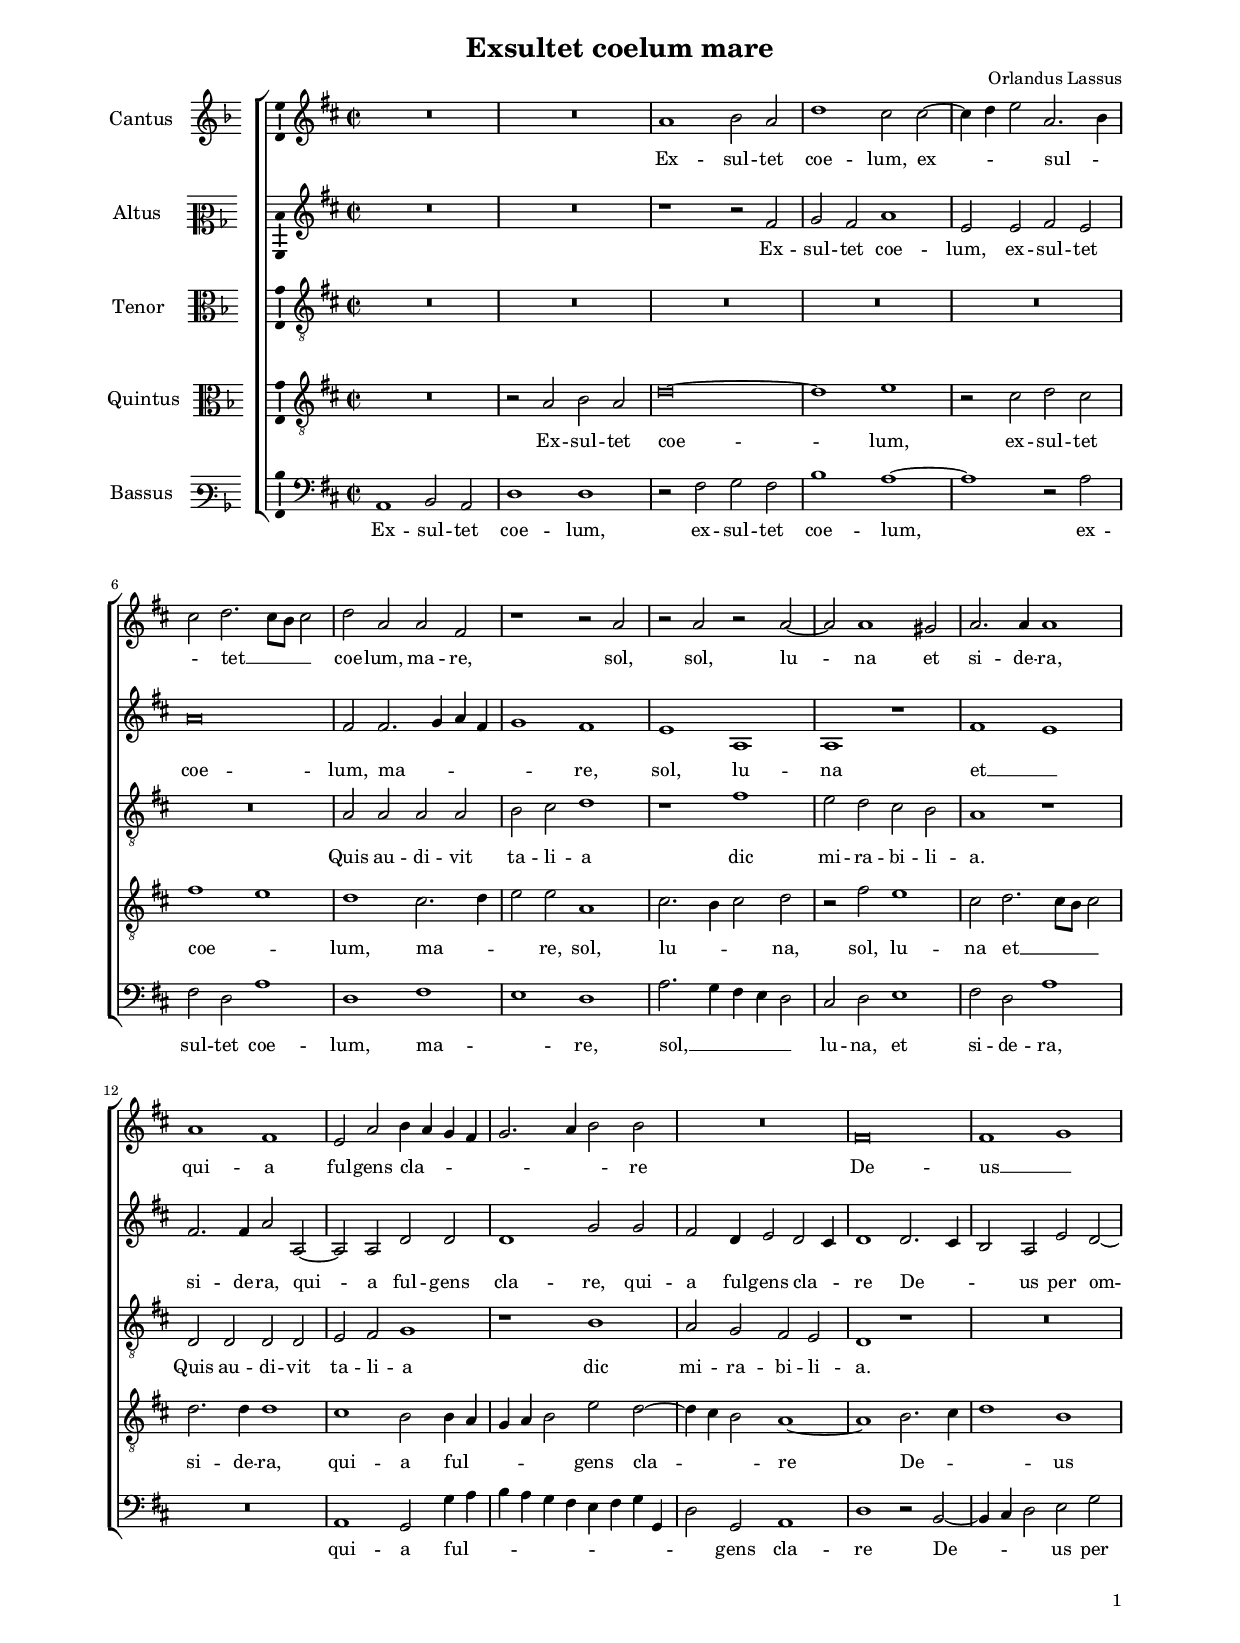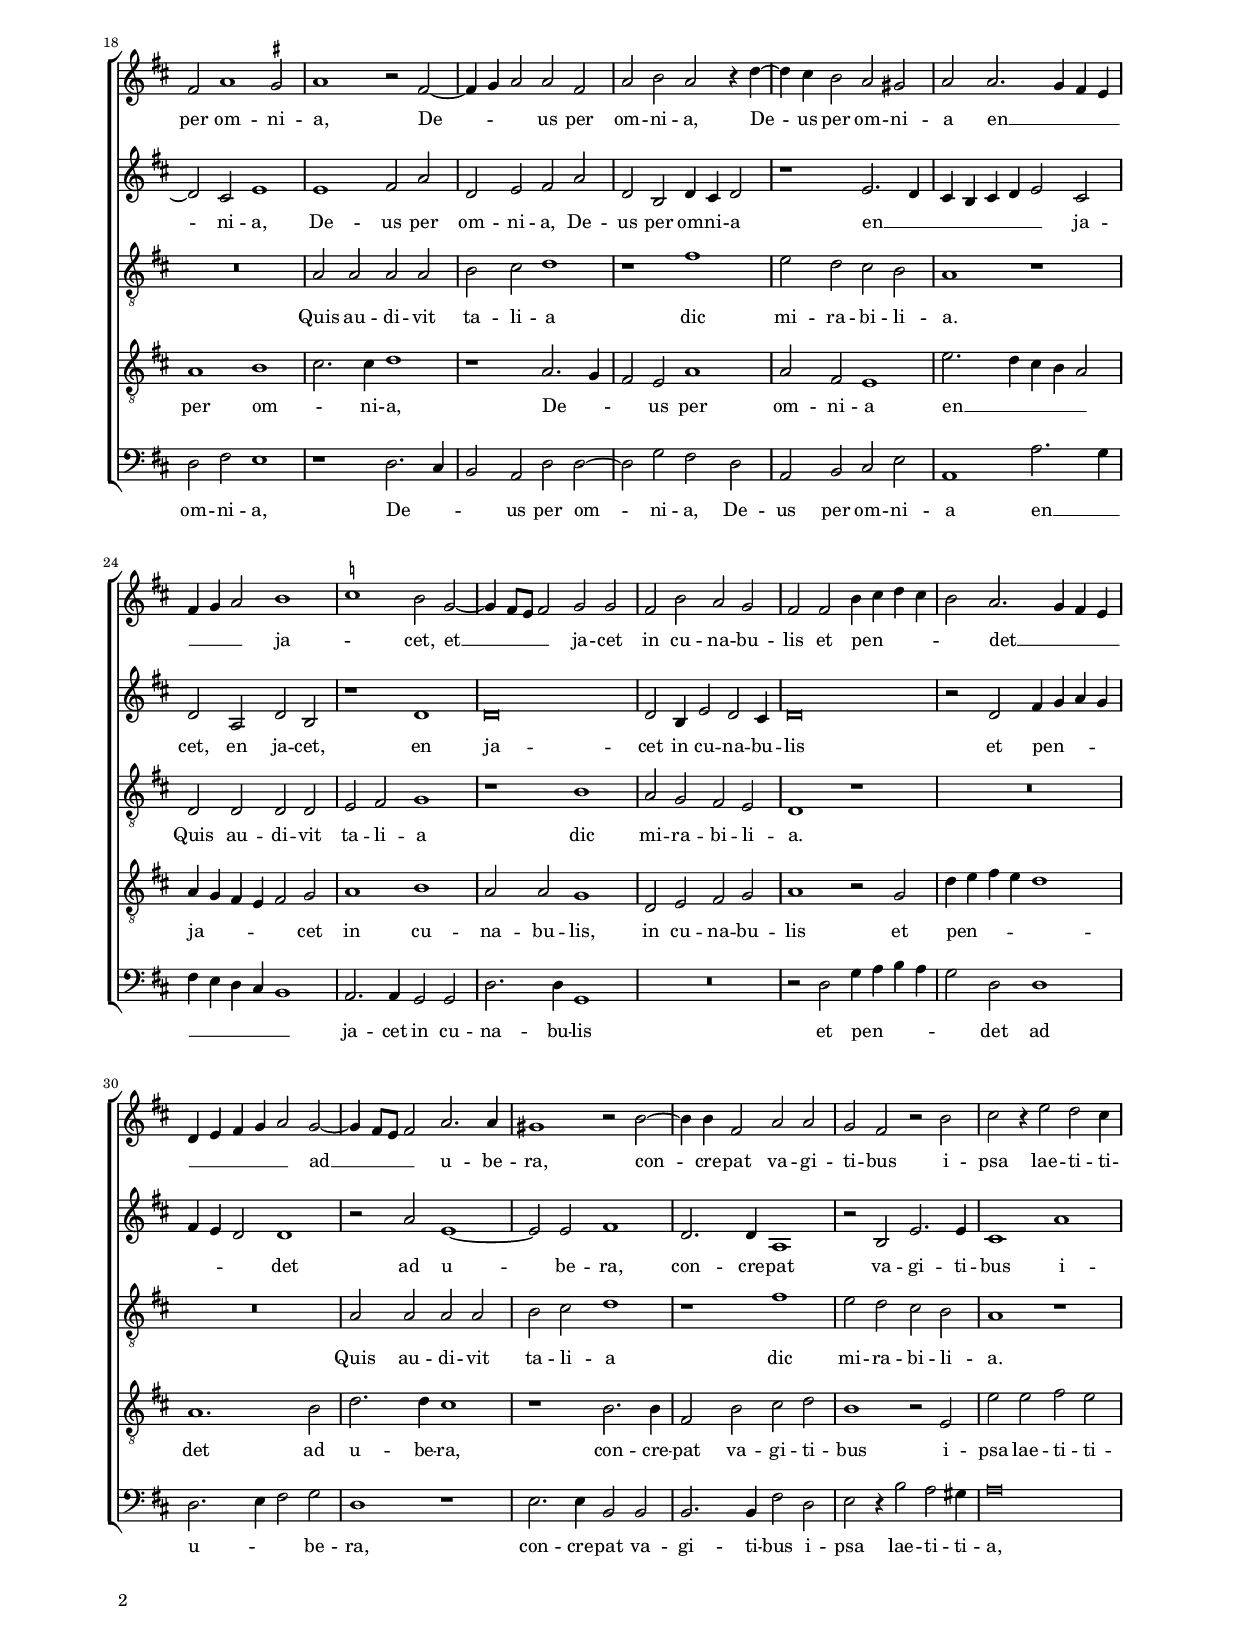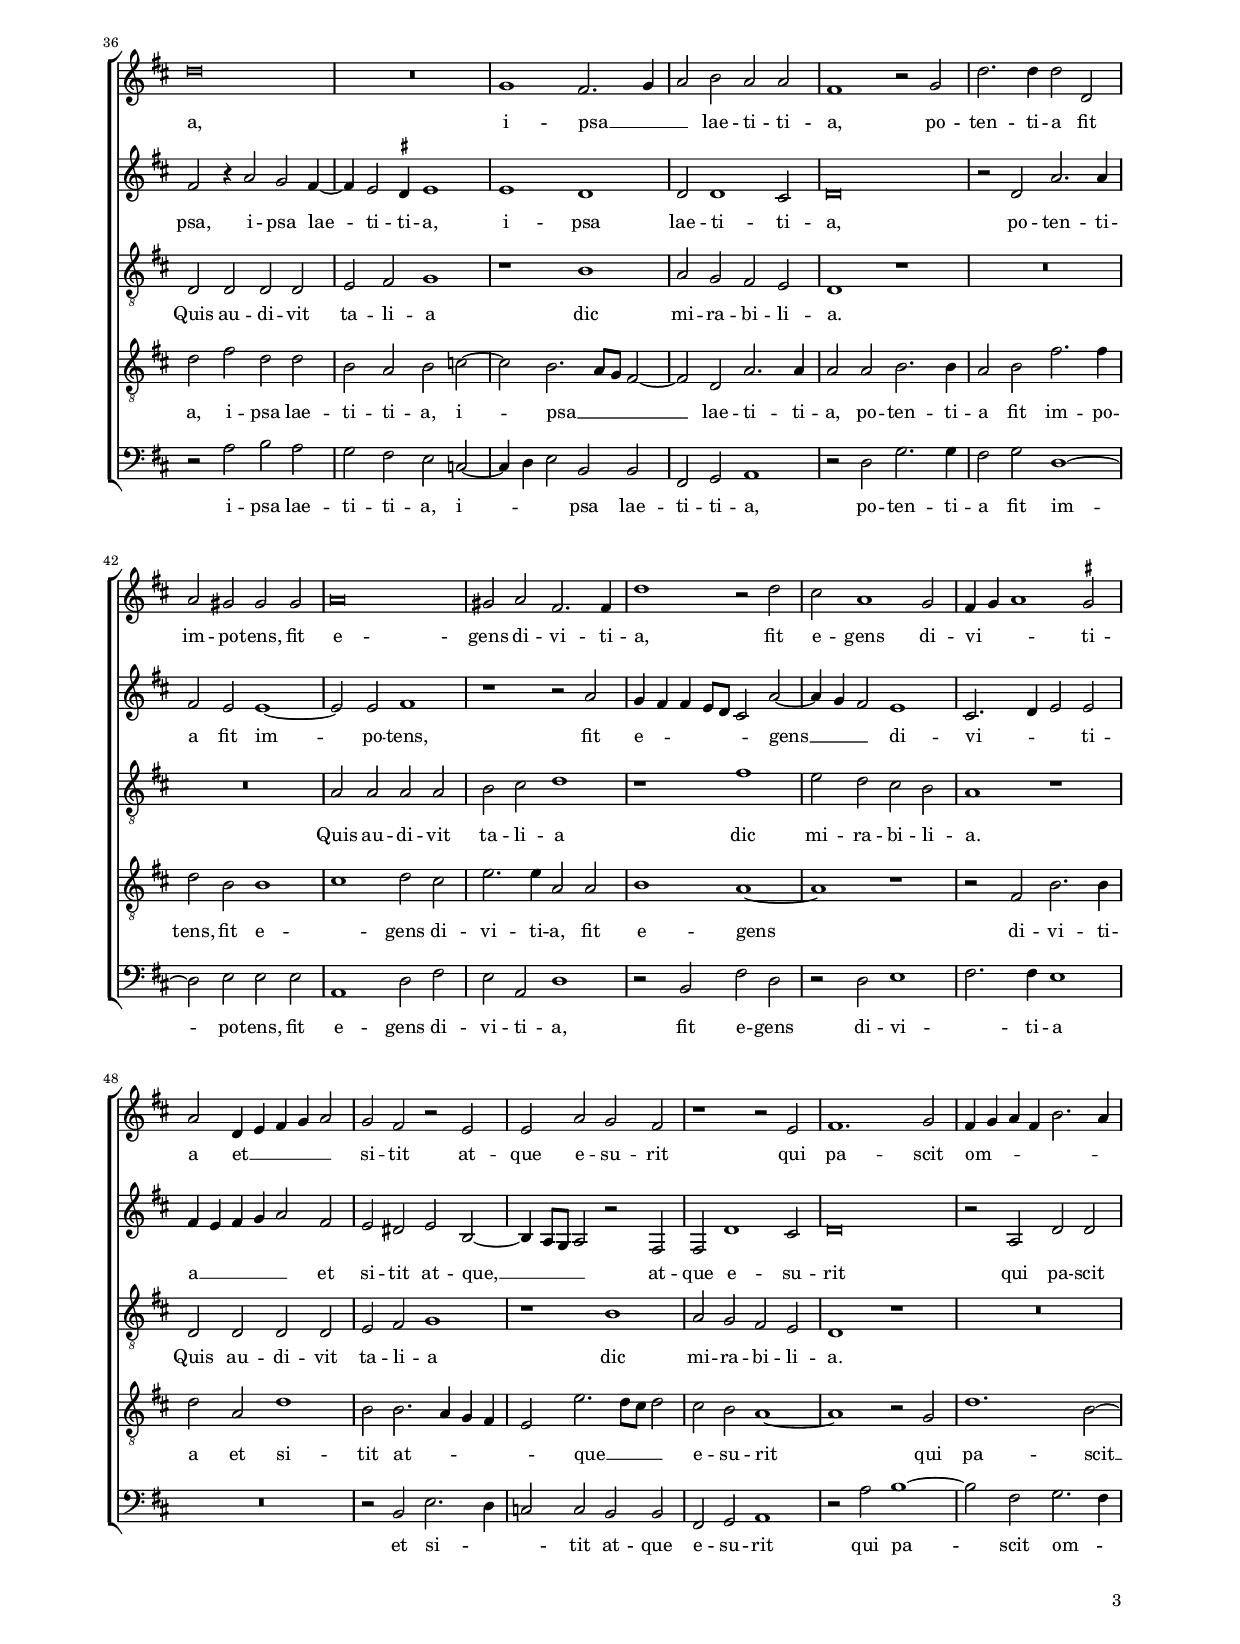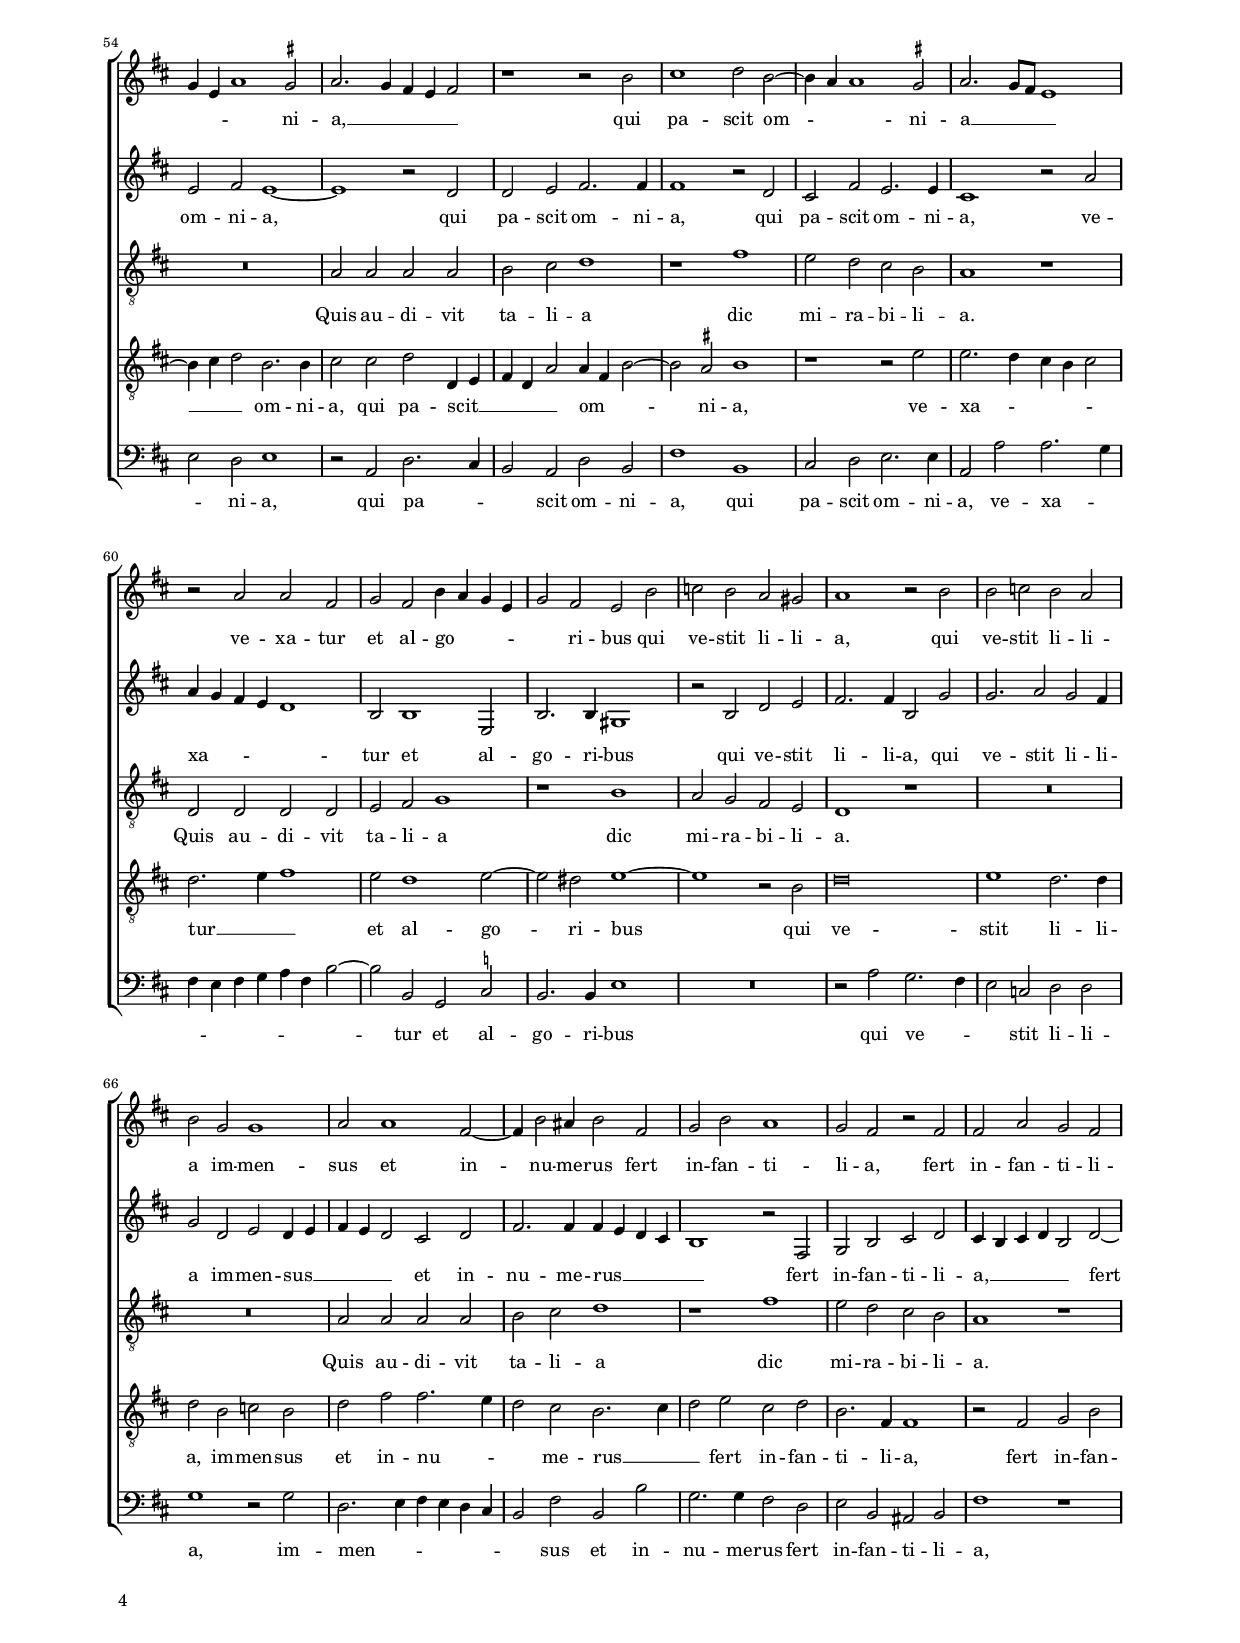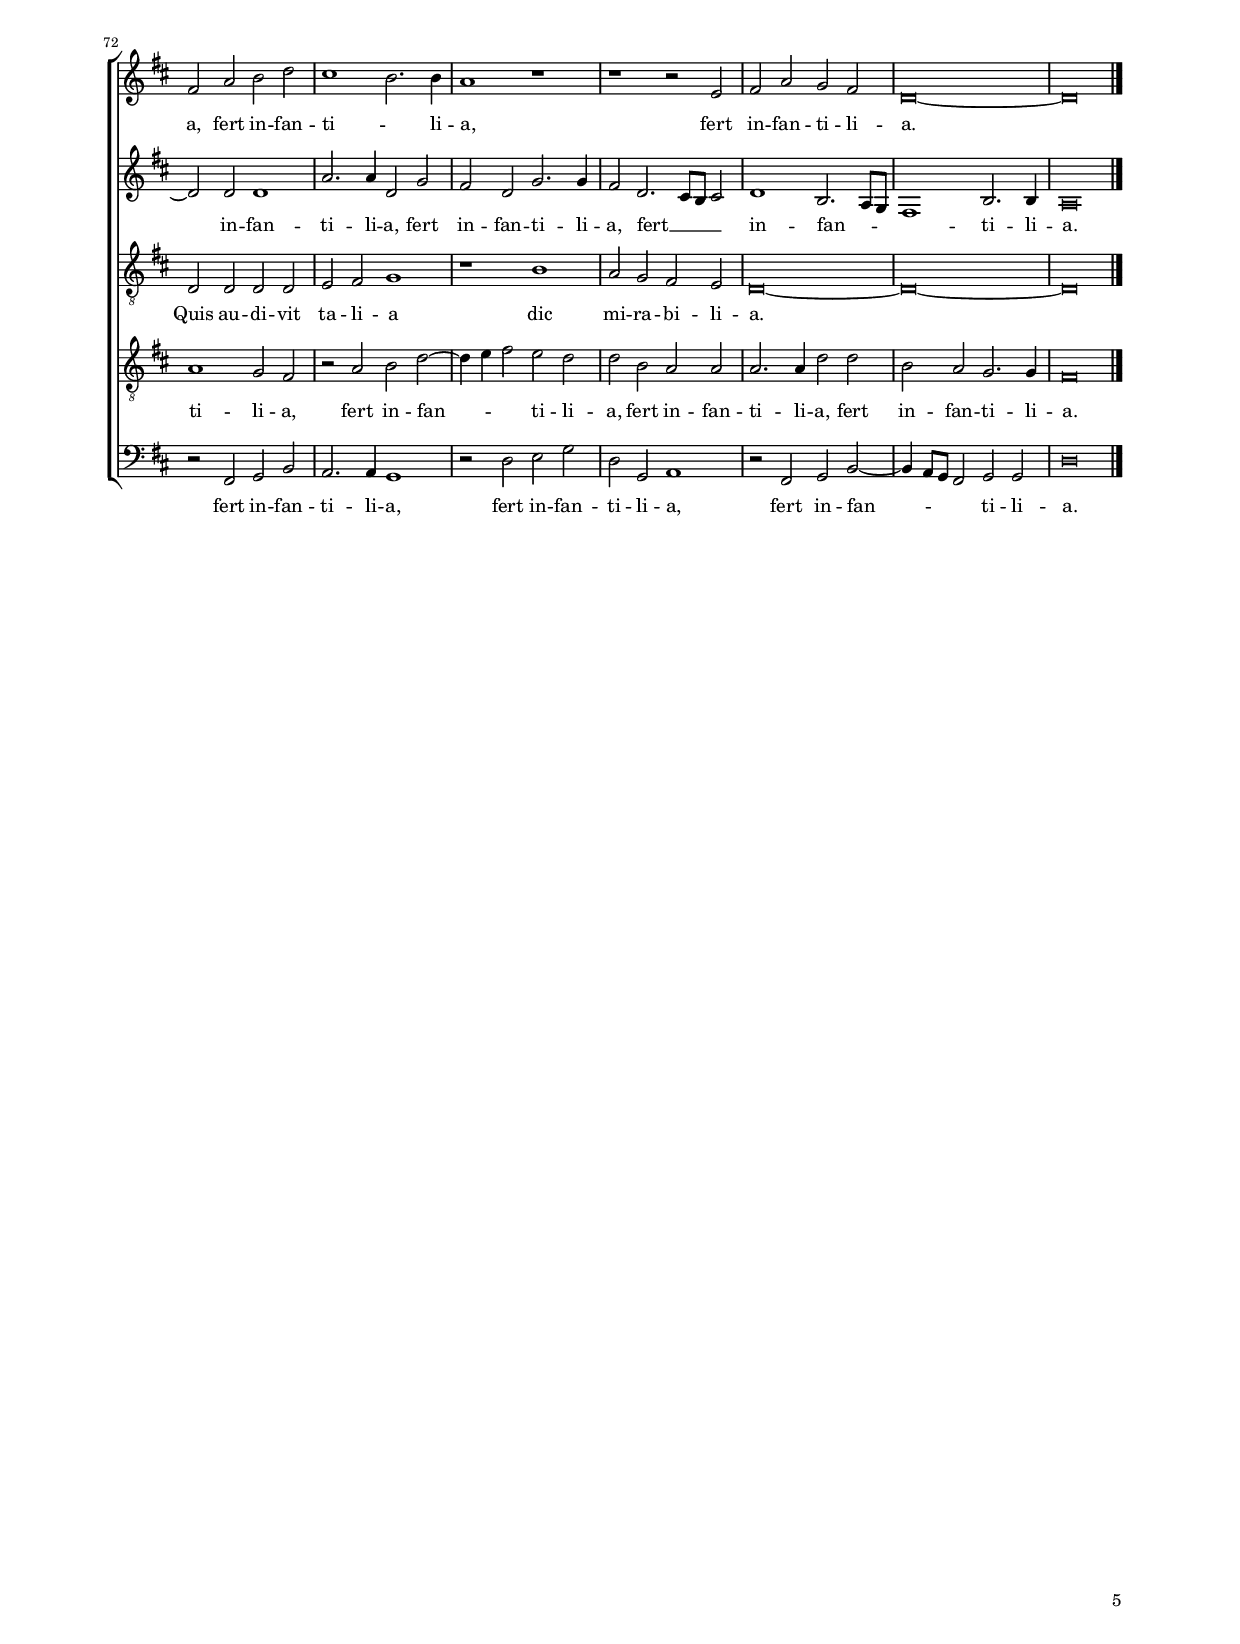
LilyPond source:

\header
{
  title="Exsultet coelum mare"
  composer="Orlandus Lassus"
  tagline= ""
}

\version "2.22.1"
\include "deutsch.ly"
#(set-global-staff-size 15)
% #(set-default-paper-size "letter")
#(ly:set-option 'point-and-click #f)

	
\paper
	{
    top-margin = 1.8 \cm
	bottom-margin = 1.2 \cm
	left-margin = 2 \cm
	right-margin = 2 \cm
	ragged-bottom = ##f
	ragged-last-bottom = ##t
	print-page-number = ##f
	score-system-spacing = #'((basic-distance . 16) (minimum-distance . 14) (padding . 5) (strechability . 150))
	system-system-spacing = #'((basic-distance . 16) (minimum-distance . 14) (padding . 5) (strechability . 150))
    oddFooterMarkup=\markup   \fill-line { "" \fromproperty #'page:page-number-string }
    evenFooterMarkup=\markup  \fill-line { \fromproperty #'page:page-number-string "" }
    last-bottom-spacing = #'((basic-distance . 12) (minimum-distance . 7) (padding . 4))
%   systems-per-page = 3
%	min-systems-per-page = 3
%	print-all-headers = ##t
%	print-first-page-number = ##t
%	first-page-number = 1
	}

	
global = {
	\key f \major
	\time 2/2 \set Score.measureLength = #(ly:make-moment 2/1)
    \set Score.tempoHideNote = ##t
    \tempo 2 = 90
    \skip 1*2*78 \bar "|."
	}

	ficta = { \once \set suggestAccidentals = ##t }
	
	forget = #(define-music-function (music) (ly:music?) #{
		\accidentalStyle forget
		$music
		\accidentalStyle default
		#})
	
	m = \melisma
	me = \melismaEnd



incipitcantus = \markup { \score {
	{
	\set Staff.instrumentName = \markup { \fontsize #1 "Cantus" }
	\key f \major
	\clef violin
	s4 \bar ""
	}
	\layout  {
	raggedright = ##t
	indent = 1.6 \cm
	line-width = 2.2\cm
	\context { \Staff \remove Time_signature_engraver }
	\override Staff.Clef.Y-extent = #'(0 . 0)
	}} \hspace #1 }
	
      
incipitaltus = \markup { \score {
	{
	\set Staff.instrumentName = \markup { \fontsize #1 "Altus" }
	\key f \major
	\clef mezzosoprano
	s4 \bar ""
	}
	\layout  {
	raggedright = ##t
	indent = 1.6 \cm
	line-width = 2.2\cm
	\context { \Staff \remove Time_signature_engraver }
	\override Staff.Clef.Y-extent = #'(0 . 0)
	}} \hspace #1 }


incipittenor = \markup { \score {
	{
	\set Staff.instrumentName = \markup { \fontsize #1 "Tenor" }
	\key f \major
	\clef alto
	s4 \bar ""
	}
	\layout  {
	raggedright = ##t
	indent = 1.6 \cm
	line-width = 2.2\cm
	\context { \Staff \remove Time_signature_engraver }
	\override Staff.Clef.Y-extent = #'(0 . 0)
	}} \hspace #1 }
      
      
incipitquintus = \markup { \score {
	{
	\set Staff.instrumentName = \markup { \fontsize #1 "Quintus" }
	\key f \major
	\clef alto
	s4 \bar ""
	}
	\layout  {
	raggedright = ##t
	indent = 1.6 \cm
	line-width = 2.2\cm
	\context { \Staff \remove Time_signature_engraver }
	\override Staff.Clef.Y-extent = #'(0 . 0)
	}} \hspace #1 }
      
      
incipitbassus = \markup { \score {
	{
	\set Staff.instrumentName = \markup { \fontsize #1 "Bassus" }
	\key f \major
	\clef varbaritone
	s4 \bar ""
	}
	\layout  {
	raggedright = ##t
	indent = 1.6 \cm
	line-width = 2.2\cm
	\context { \Staff \remove Time_signature_engraver }
	\override Staff.Clef.Y-extent = #'(0 . 0)
	}} \hspace #1 }


cantus =  \relative c''
	{
	R\breve
	R\breve
	c1 d2 c
	f1 e2 e~
%5
	e4 \m f g2 \me c,2. \m d4 |
	e2 \me f2. \m e8 d e2 \me
	f2 c c a
	r1 r2 c
	r2 c r2 c~
%10
	c2 c1 h2 |
	c2. c4 c1
	c1 a
	g2 c d4 \m c b a
	b2. c4 d2 \me d
%15
	R\breve |
	a\breve
	a1 \m b \me
	a2 c1 \ficta h2
	c1 r2 a~
%20
	a4 \m b c2 \me c a |
	c2 d c r4 f~
	f4 e d2 c h
	c2 c2. \m b4 a g
	a4 b c2 \me d1 \m
%25
	\ficta es1 \me d2 b~ |
	b4 \m a8 g a2 \me b b
	a2 d c b
	a2 a d4 \m e f e
	d2 \me c2. \m b4 a g
%30
	f4 g a b c2 \me b~ |
	b4 \m a8 g a2 \me c2. c4
	h1 r2 d~
	d4 d a2 c c
	b2 a r d
%35
	e2 r4 g2 f e4 |
	f\breve
	R\breve
	b,1 a2. \m b4
	c2 \me d c c
%40
	a1 r2 b |
	f'2. f4 f2 f,
	c'2 h h h
	c\breve
	h2 c a2. a4
%45
	f'1 r2 f |
	e2 c1 b2
	a4 \m b c1 \me \ficta h2
	c2 f,4 \m g a b c2 \me
	b2 a r g
%50
	g2 c b a |
	r1 r2 g
	a1. b2
	a4 \m b c a d2. c4
	b4 g c1 \me \ficta h2
%55
	c2. \m b4 a g a2 \me |
	r1 r2 d
	e1 f2 d~
	d4 \m c c1 \me \ficta h2
	c2. \m b8 a g1 \me
%60
	r2 c c a |
	b2 a d4 \m c b g
	b2 \me a g d'
	es2 d c h
	c1 r2 d
%65
	d2 es d c |
	d2 b b1
	c2 c1 a2~
	a4 d2 cis4 d2 a
	b2 d c1
%70
	b2 a r a |
	a2 c b a
	a2 c d f
	e1 \m d2. \me d4
	c1 r
%75
	r1 r2 g |
	a2 c b a
	f\breve~
	f\breve |
	}


altus =  \relative c'
	{
	R\breve
	R\breve
	r1 r2 a'
	b2 a c1
%5
	g2 g a g |
	c\breve
	a2 a2. \m  b4 c a
	b1 \me a
	g1 c,
%10
	c1 r |
	a'1 \m g \me
	a2. a4 c2 c,~
	c2 c f f
	f1 b2 b
%15
	a2 f4 g2 f \m e4 \me |
	f1 f2. \m e4
	d2 \me c g' f~
	f2 e g1
	g1 a2 c
%20
	f,2 g a c |
	f,2 d f4 e f2
	r1 g2. \m f4
	e4 d e f g2 \me e
	f2 c f d
%25
	r1 f |
	f\breve
	f2 d4 g2 f2 e4
	f\breve
	r2 f a4 \m b c b
%30
	a4 g f2 \me f1 |
	r2 c' g1~
	g2 g a1
	f2. f4 c1
	r2 d g2. g4
%35
	e1 c' |
	a2 r4 c2 b a4~
	a4 g2 \ficta fis4 g1
	g1 f
	f2 f1 e2
%40
	f\breve |
	r2 f c'2. c4
	a2 g g1~
	g2 g a1
	r1 r2 c
%45
	b4 \m a a g8 f e2 \me c'~ |
	c4 \m b a2 \me g1
	e2. \m f4 g2 \me g
	a4 \m g a b c2 \me a
	g2 fis g d~
%50
	d4 \m c8 b c2 \me r a |
	a2 f'1 e2
	f\breve
	r2 c f f
	g2 a g1~
%55
	g1 r2 f |
	f2 g a2. a4
	a1 r2 f
	e2 a g2. g4
	e1 r2 c'
%60
	c4 \m b a g f1 \me |
	d2 d1 g,2
	d'2. d4 h1
	r2 d f g
	a2. a4 d,2 b'
%65
	b2. c2 b2 a4 |
	b2 f g f4 \m g
	a4 g f2 \me e f
	a2. a4 a \m g f e
	d1 \me r2 a
%70
	b2 d e f |
	e4 \m d e f d2 \me f~
	f2 f f1
	c'2. c4 f,2 b
	a2 f b2. b4
%75
	a2 f2. \m e8 d e2 \me |
	f1 d2. \m c8 b
	a1 \me d2. d4
	c\breve |
	}


tenor =  \relative c'
	{
	R\breve
	R\breve
	R\breve
	R\breve
%5
	R\breve |
	R\breve
	c2 c c c
	d2 e f1
	r1 a
%10
	g2 f e d |
	c1 r
	f,2 f f f
	g2 a b1
	r1 d
%15
	c2 b a g |
	f1 r
	R\breve
	R\breve
	c'2 c c c
%20
	d2 e f1 |
	r1 a
	g2 f e d
	c1 r
	f,2 f f f
%25
	g2 a b1 |
	r1 d
	c2 b a g
	f1 r
	R\breve
%30
	R\breve |
	c'2 c c c
	d2 e f1
	r1 a
	g2 f e d
%35
	c1 r |
	f,2 f f f
	g2 a b1
	r1 d
	c2 b a g
%40
	f1 r |
	R\breve
	R\breve
	c'2 c c c
	d2 e f1
%45
	r1 a |
	g2 f e d
	c1 r
	f,2 f f f
	g2 a b1
%50
	r1 d |
	c2 b a g
	f1 r
	R\breve
	R\breve
%55
	c'2 c c c |
	d2 e f1
	r1 a
	g2 f e d
	c1 r
%60
	f,2 f f f |
	g2 a b1
	r1 d
	c2 b a g
	f1 r
%65
	R\breve |
	R\breve
	c'2 c c c
	d2 e f1
	r1 a
%70
	g2 f e d |
	c1 r
	f,2 f f f
	g2 a b1
	r1 d
%75
	c2 b a g |
	f\breve~
	f\breve~
	f\breve |
	}


quintus  =  \relative c'
	{
	R\breve
	r2 c d c
	f\breve~
	f1 g
%5
	r2 e f e |
	a1 \m g \me
	f1 e2. \m f4
	g2 \me g c,1
	e2. \m d4 e2 \me f
%10
	r2 a g1 |
	e2 f2. \m e8 d e2 \me
	f2. f4 f1
	e1  d2 d4 \m c
	b4 c d2 \me g f~
%15
	f4 \m e d2 \me c1~ |
	c1 d2. \m e4
	f1 \me d
	c1 d \m
	e2. \me e4 f1
%20
	r1 c2. \m b4 |
	a2 \me g c1
	c2 a g1
	g'2. \m f4 e d c2 \me
	c4 \m b a g a2 \me b
%25
	c1 d |
	c2 c b1
	f2 g a b
	c1 r2 b
	f'4 \m g a g f1 \me
%30
	c1. d2 |
	f2. f4 e1
	r1 d2. d4
	a2 d e f
	d1 r2 g,
%35
	g'2 g a g |
	f2 a f f
	d2 c d es~
	es2 d2. \m c8 b a2~
	a2 \me f c'2. c4
%40
	c2 c d2. d4 |
	c2 d a'2. a4
	f2 d d1 \m
	e1 \me f2 e
	g2. g4 c,2 c
%45
	d1 c~ |
	c1 r
	r2 a d2. d4
	f2 c f1
	d2 d2. \m c4 b a
%50
	g2 \me g'2. \m f8 e f2 \me |
	e2 d c1~
	c1 r2 b
	f'1. d2~
	d4 \m e f2 \me d2. d4
%55
	e2 e f f,4 \m g |
	a4 f c'2 \me c4 \m a d2~
	d2 \me \ficta cis d1
	r1 r2 g
	g2. \m f4 e d e2 \me
%60
	f2. \m g4 a1 \me |
	g2 f1 g2~
	g2 fis g1~
	g1 r2 d
	f\breve
%65
	g1 f2. f4 |
	f2 d es d
	f2 a a2. \m g4
	f2 \me e d2. \m e4
	f2 \me g e f
%70
	d2. a4 a1 |
	r2 a b d
	c1 b2 a
	r2 c d f~
	f4 \m g a2 \me g f
%75
	f2 d c c |
	c2. c4 f2 f
	d2 c b2. b4
	a\breve |
	}


bassus  =  \relative c
	{
	c1 d2 c
	f1 f
	r2 a b a
	d1 c~
%5
	c1 r2 c |
	a2 f c'1
	f,1 a \m
	g1 \me f
	c'2. \m b4 a g f2 \me
%10
	e2 f g1 |
	a2 f c'1
	R\breve
	c,1 b2 b'4 \m c
	d4 c b a g a b b,
%15
	f'2 \me b, c1 |
	f1 r2 d~
	d4 \m e f2 \me g b
	f2 a g1
	r1 f2. \m e4
%20
	d2 \me c f f~ |
	f2 b a f
	c2 d e g
	c,1 c'2. \m b4
	a4 g f e d1 \me
%25
	c2. c4 b2 b |
	f'2. f4 b,1
	R\breve
	r2 f' b4 \m c d c
	b2 \me f f1
%30
	f2. \m g4 a2 \me b |
	f1 r
	g2. g4 d2 d
	d2. d4 a'2 f
	g2 r4 d'2 c2 h4
%35
	c\breve |
	r2 c d c
	b2 a g es~
	es4 \m f g2 \me d d
	a2 b c1
%40
	r2 f b2. b4 |
	a2 b f1~
	f2 g g g
	c,1 f2 a
	g2 c, f1
%45
	r2 d a' f |
	r2 f g1 \m
	a2. \me a4 g1
	R\breve
	r2 d g2. \m f4
%50
	es2 \me es d d |
	a2 b c1
	r2 c' d1~
	d2 a b2. \m a4
	g2 \me f g1
%55
	r2 c, f2. \m e4 |
	d2 \me c f d
	a'1 d,
	e2 f g2. g4
	c,2 c' c2. \m b4
%60
	a4 g a b c a d2~ |
	d2 \me d, b \ficta es
	d2. d4 g1
	R\breve
	r2 c b2. \m a4
%65
	g2 \me es f f |
	b1 r2 b
	f2. \m g4 a g f e
	d2 \me a' d, d'
	b2. b4 a2 f
%70
	g2 d cis d |
	a'1 r
	r2 a, b d
	c2. c4 b1
	r2 f' g b
%75
	f2 b, c1 |
	r2 a b d~
	d4 \m c8 b a2 \me b b
	f'\breve |
	}

lyricscantus = \lyricmode {
	Ex -- sul -- tet coe -- lum,
	ex -- sul -- tet __ coe -- lum,
	ma -- re, sol, sol, lu -- na et si -- de -- ra,
	qui -- a ful -- gens cla -- re De -- us __ per om -- ni -- a,
	De -- us per om -- ni -- a,
	De -- us per om -- ni -- a
	en __ ja -- cet,
	et __ ja -- cet in cu -- na -- bu -- lis
	et pen -- det __ ad __ u -- be -- ra,
	con -- cre -- pat va -- gi -- ti -- bus i -- psa lae -- ti -- ti -- a,
	i -- psa __ lae -- ti -- ti -- a,
	po -- ten -- ti -- a fit im -- po -- tens,
	fit e -- gens di -- vi -- ti -- a,
	fit e -- gens di -- vi -- ti -- a
	et __ si -- tit at -- que e -- su -- rit
	qui pa -- scit om -- ni -- a, __
	qui pa -- scit om -- ni -- a __
	ve -- xa -- tur et al -- go -- ri -- bus qui ve -- stit li -- li -- a,
	qui ve -- stit li -- li -- a
	im -- men -- sus et in -- nu -- me -- rus fert in -- fan -- ti -- li -- a,
	fert in -- fan -- ti -- li -- a,
	fert in -- fan -- ti -- li -- a,
	fert in -- fan -- ti -- li -- a.
	}


lyricsaltus = \lyricmode {
	Ex -- sul -- tet coe -- lum,
	ex -- sul -- tet coe -- lum,
	ma -- re, sol, lu -- na et __ si -- de -- ra,
	qui -- a ful -- gens cla -- re,
	qui -- a ful -- gens cla -- re De -- us per om -- ni -- a,
	De -- us per om -- ni -- a,
	De -- us per om -- ni -- a
	en __ ja -- cet,
	en ja -- cet,
	en ja -- cet in cu -- na -- bu -- lis
	et pen -- det ad u -- be -- ra,
	con -- cre -- pat va -- gi -- ti -- bus i -- psa,
	i -- psa lae -- ti -- ti -- a,
	i -- psa lae -- ti -- ti -- a,
	po -- ten -- ti -- a fit im -- po -- tens,
	fit e -- gens __ di -- vi -- ti -- a __
	et si -- tit at -- que, __
	at -- que e -- su -- rit
	qui pa -- scit om -- ni -- a,
	qui pa -- scit om -- ni -- a,
	qui pa -- scit om -- ni -- a,
	ve -- xa -- tur et al -- go -- ri -- bus qui ve -- stit li -- li -- a,
	qui ve -- stit li -- li -- a
	im -- men -- sus __ et in -- nu -- me -- rus __ fert in -- fan -- ti -- li -- a, __
	fert in -- fan -- ti -- li -- a,
	fert in -- fan -- ti -- li -- a,
	fert __ in -- fan -- ti -- li -- a.
	}


lyricstenor = \lyricmode {
	Quis au -- di -- vit ta -- li -- a
	dic mi -- ra -- bi -- li -- a.
	Quis au -- di -- vit ta -- li -- a
	dic mi -- ra -- bi -- li -- a.
	Quis au -- di -- vit ta -- li -- a
	dic mi -- ra -- bi -- li -- a.
	Quis au -- di -- vit ta -- li -- a
	dic mi -- ra -- bi -- li -- a.
	Quis au -- di -- vit ta -- li -- a
	dic mi -- ra -- bi -- li -- a.
	Quis au -- di -- vit ta -- li -- a
	dic mi -- ra -- bi -- li -- a.
	Quis au -- di -- vit ta -- li -- a
	dic mi -- ra -- bi -- li -- a.
	Quis au -- di -- vit ta -- li -- a
	dic mi -- ra -- bi -- li -- a.
	Quis au -- di -- vit ta -- li -- a
	dic mi -- ra -- bi -- li -- a.
	Quis au -- di -- vit ta -- li -- a
	dic mi -- ra -- bi -- li -- a.
	Quis au -- di -- vit ta -- li -- a
	dic mi -- ra -- bi -- li -- a.
	Quis au -- di -- vit ta -- li -- a
	dic mi -- ra -- bi -- li -- a.
	}


lyricsquintus = \lyricmode {
	Ex -- sul -- tet coe -- lum,
	ex -- sul -- tet coe -- lum,
	ma -- re, sol, lu -- na,
	sol, lu -- na et __ si -- de -- ra,
	qui -- a ful -- gens cla -- re De -- us per om -- ni -- a,
	De -- us per om -- ni -- a
	en __ ja -- cet in cu -- na -- bu -- lis,
	in cu -- na -- bu -- lis
	et pen -- det ad u -- be -- ra,
	con -- cre -- pat va -- gi -- ti -- bus i -- psa lae -- ti -- ti -- a,
	i -- psa lae -- ti -- ti -- a,
	i -- psa __ lae -- ti -- ti -- a,
	po -- ten -- ti -- a fit im -- po -- tens,
	fit e -- gens di -- vi -- ti -- a,
	fit e -- gens di -- vi -- ti -- a
	et si -- tit at -- que __ e -- su -- rit
	qui pa -- scit __ om -- ni -- a,
	qui pa -- scit __ om -- ni -- a,
	ve -- xa -- tur __ et al -- go -- ri -- bus qui ve -- stit li -- li -- a,
	im -- men -- sus et in -- nu -- me -- rus __ fert in -- fan -- ti -- li -- a,
	fert in -- fan -- ti -- li -- a,
	fert in -- fan -- ti -- li -- a,
	fert in -- fan -- ti -- li -- a,
	fert in -- fan -- ti -- li -- a.
	}


lyricsbassus = \lyricmode {
	Ex -- sul -- tet coe -- lum,
	ex -- sul -- tet coe -- lum,
	ex -- sul -- tet coe -- lum,
	ma -- re, sol, __ lu -- na, et si -- de -- ra,
	qui -- a ful -- gens cla -- re De -- us per om -- ni -- a,
	De -- us per om -- ni -- a,
	De -- us per om -- ni -- a
	en __ ja -- cet in cu -- na -- bu -- lis
	et pen -- det ad u -- be -- ra,
	con -- cre -- pat va -- gi -- ti -- bus i -- psa lae -- ti -- ti -- a,
	i -- psa lae -- ti -- ti -- a,
	i -- psa lae -- ti -- ti -- a,
	po -- ten -- ti -- a fit im -- po -- tens,
	fit e -- gens di -- vi -- ti -- a,
	fit e -- gens di -- vi -- ti -- a
	et si -- tit at -- que e -- su -- rit
	qui pa -- scit om -- ni -- a,
	qui pa -- scit om -- ni -- a,
	qui pa -- scit om -- ni -- a,
	ve -- xa -- tur et al -- go -- ri -- bus qui ve -- stit li -- li -- a,
	im -- men -- sus et in -- nu -- me -- rus fert in -- fan -- ti -- li -- a,
	fert in -- fan -- ti -- li -- a,
	fert in -- fan -- ti -- li -- a,
	fert in -- fan -- ti -- li -- a.
	}


\score
{  
    \transpose f d {
	\new ChoirStaff \with { \override StaffGrouper.staff-staff-spacing.basic-distance = #12 }
	<<

	\new Staff << \global
	\new Voice="v1" {
		\set Staff.instrumentName=\incipitcantus
%		\set Staff.instrumentName= "S"
		\set Staff.midiInstrument = "reed organ"
		\clef violin
		\cantus }
	\new Lyrics \lyricsto "v1" {\lyricscantus }
	>>


	\new Staff << \global
	\new Voice="v2" {
		\set Staff.instrumentName=\incipitaltus
%		\set Staff.instrumentName= "A"
		\set Staff.midiInstrument = "reed organ"
        \clef violin % "G_8"
		\altus}
	\new Lyrics \lyricsto "v2" {\lyricsaltus }
	>>


	\new Staff << \global
	\new Voice="v3" {
		\set Staff.instrumentName=\incipittenor
%		\set Staff.instrumentName= "T"
		\set Staff.midiInstrument = "reed organ"
		\clef "G_8"
		\tenor }
	\new Lyrics \lyricsto "v3" {\lyricstenor }
	>>


	\new Staff << \global
	\new Voice="v5" {
		\set Staff.instrumentName=\incipitquintus
%		\set Staff.instrumentName= "Q"
		\set Staff.midiInstrument = "reed organ"
		\clef "G_8"
		\quintus}
	\new Lyrics \lyricsto "v5" {\lyricsquintus }
	>>


	\new Staff << \global
	\new Voice="v4" {
		\set Staff.instrumentName=\incipitbassus
%		\set Staff.instrumentName= "B"
		\set Staff.midiInstrument = "reed organ"
		\clef bass 
		\bassus }
	\new Lyrics \lyricsto "v4" {\lyricsbassus}
	>>

	>>
	} % transpose

	\layout
	{
	indent = 2.5\cm
	\context { \Lyrics \override VerticalAxisGroup.nonstaff-relatedstaff-spacing.padding = #1.5 }
	\context { \Staff \override TimeSignature.break-visibility = #end-of-line-invisible }
	\context { \Staff \consists "Ambitus_engraver" }
	\context { \Score \override BarNumber.padding = #2 }
	\context { \Voice \override NoteHead.style = #'baroque }
	}
	
\midi
	{
	}
	
}


% EOF
